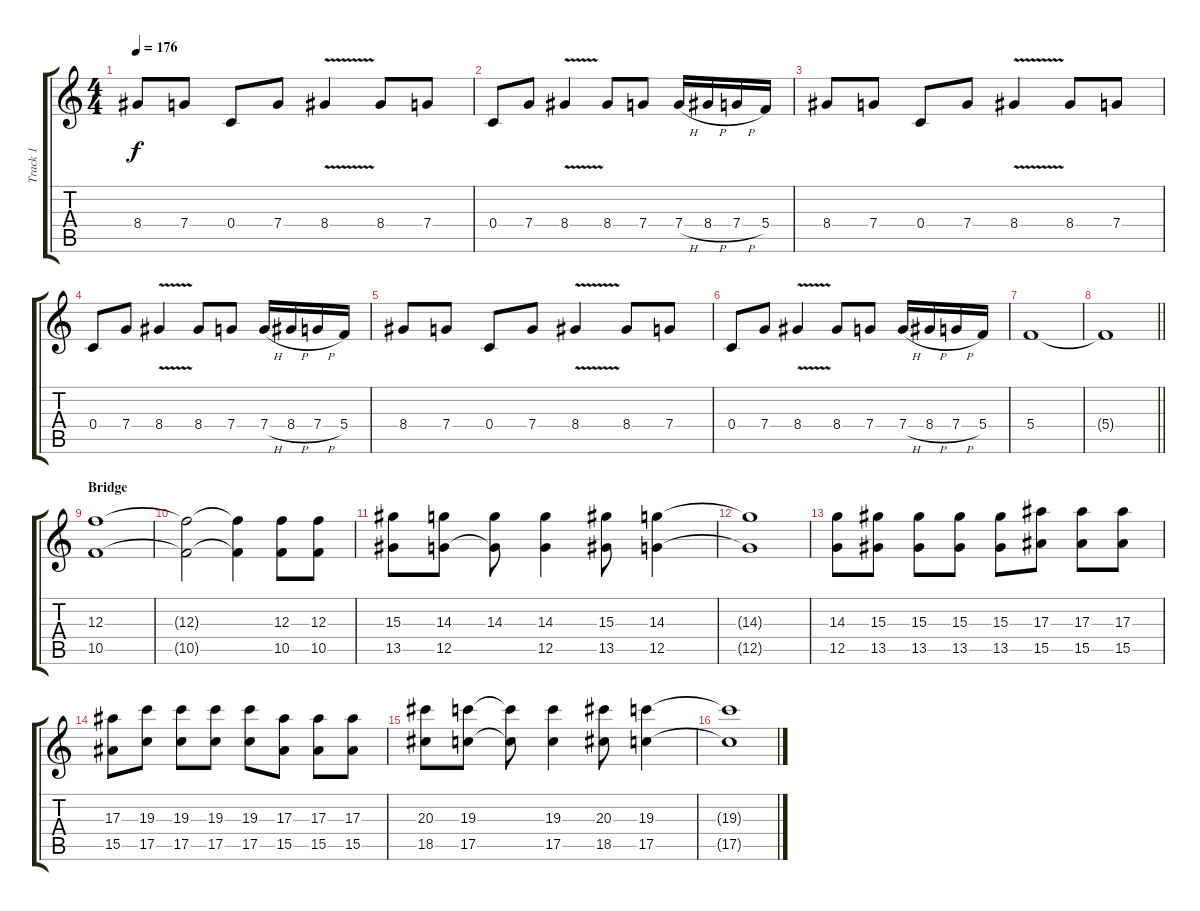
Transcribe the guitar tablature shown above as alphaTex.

\track ("Track 1" "Track 1") {instrument distortionguitar}
\staff {score tabs}
\tuning (D4 A3 F3 C3 G2 C2) {hide}
\ts (4 4)
\tempo 176
\clef g2
\ks c
8.4.8{dy f} 7.4.8 0.4.8 7.4.8 8.4{v}.4 8.4.8 7.4.8 |
0.4.8 7.4.8 8.4{v}.4 8.4.8 7.4.8 7.4{h}.16 8.4{h}.16 7.4{h}.16 5.4.16 |
8.4.8 7.4.8 0.4.8 7.4.8 8.4{v}.4 8.4.8 7.4.8 |
0.4.8 7.4.8 8.4{v}.4 8.4.8 7.4.8 7.4{h}.16 8.4{h}.16 7.4{h}.16 5.4.16 |
8.4.8 7.4.8 0.4.8 7.4.8 8.4{v}.4 8.4.8 7.4.8 |
0.4.8 7.4.8 8.4{v}.4 8.4.8 7.4.8 7.4{h}.16 8.4{h}.16 7.4{h}.16 5.4.16 |
5.4.1 |
\barLineRight lightlight
5.4{t}.1 |
\section ("" "Bridge")
(12.3 10.5).1 |
(12.3{t} 10.5{t}).2 (12.3{t} 10.5{t}).4 (12.3 10.5).8 (12.3 10.5).8 |
(15.3 13.5).8 (14.3 12.5).8 (14.3 12.5{t}).8 (14.3 12.5).4 (15.3 13.5).8 (14.3 12.5).4 |
(14.3{t} 12.5{t}).1 |
(14.3 12.5).8 (15.3 13.5).8 (15.3 13.5).8 (15.3 13.5).8 (15.3 13.5).8 (17.3 15.5).8 (17.3 15.5).8 (17.3 15.5).8 |
(17.3 15.5).8 (19.3 17.5).8 (19.3 17.5).8 (19.3 17.5).8 (19.3 17.5).8 (17.3 15.5).8 (17.3 15.5).8 (17.3 15.5).8 |
(20.3 18.5).8 (19.3 17.5).8 (19.3{t} 17.5{t}).8 (19.3 17.5).4 (20.3 18.5).8 (19.3 17.5).4 |
(19.3{t} 17.5{t}).1
